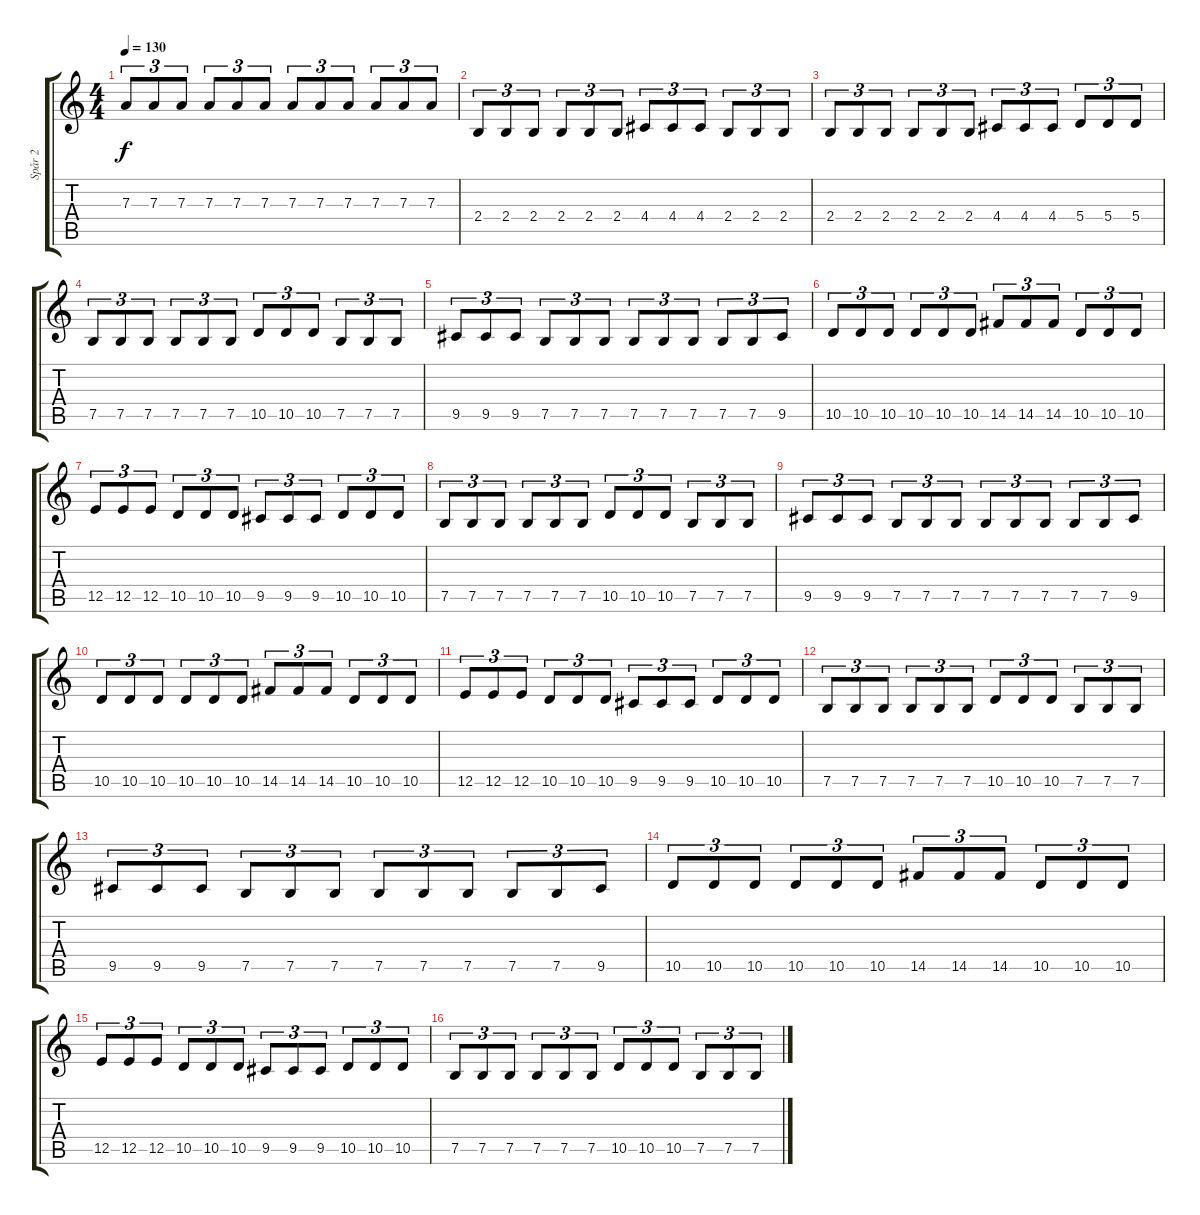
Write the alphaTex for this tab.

\track ("Spår 2" "Spår 2") {instrument distortionguitar}
\staff {score tabs}
\tuning (B3 Gb3 D3 A2 E2 B1) {hide}
\ts (4 4)
\tempo 130
\clef g2
\ks c
7.3.8{tu (3 2) dy f} 7.3.8{tu (3 2)} 7.3.8{tu (3 2)} 7.3.8{tu (3 2)} 7.3.8{tu (3 2)} 7.3.8{tu (3 2)} 7.3.8{tu (3 2)} 7.3.8{tu (3 2)} 7.3.8{tu (3 2)} 7.3.8{tu (3 2)} 7.3.8{tu (3 2)} 7.3.8{tu (3 2)} |
2.4.8{tu (3 2)} 2.4.8{tu (3 2)} 2.4.8{tu (3 2)} 2.4.8{tu (3 2)} 2.4.8{tu (3 2)} 2.4.8{tu (3 2)} 4.4.8{tu (3 2)} 4.4.8{tu (3 2)} 4.4.8{tu (3 2)} 2.4.8{tu (3 2)} 2.4.8{tu (3 2)} 2.4.8{tu (3 2)} |
2.4.8{tu (3 2)} 2.4.8{tu (3 2)} 2.4.8{tu (3 2)} 2.4.8{tu (3 2)} 2.4.8{tu (3 2)} 2.4.8{tu (3 2)} 4.4.8{tu (3 2)} 4.4.8{tu (3 2)} 4.4.8{tu (3 2)} 5.4.8{tu (3 2)} 5.4.8{tu (3 2)} 5.4.8{tu (3 2)} |
7.5.8{tu (3 2)} 7.5.8{tu (3 2)} 7.5.8{tu (3 2)} 7.5.8{tu (3 2)} 7.5.8{tu (3 2)} 7.5.8{tu (3 2)} 10.5.8{tu (3 2)} 10.5.8{tu (3 2)} 10.5.8{tu (3 2)} 7.5.8{tu (3 2)} 7.5.8{tu (3 2)} 7.5.8{tu (3 2)} |
9.5.8{tu (3 2)} 9.5.8{tu (3 2)} 9.5.8{tu (3 2)} 7.5.8{tu (3 2)} 7.5.8{tu (3 2)} 7.5.8{tu (3 2)} 7.5.8{tu (3 2)} 7.5.8{tu (3 2)} 7.5.8{tu (3 2)} 7.5.8{tu (3 2)} 7.5.8{tu (3 2)} 9.5.8{tu (3 2)} |
10.5.8{tu (3 2)} 10.5.8{tu (3 2)} 10.5.8{tu (3 2)} 10.5.8{tu (3 2)} 10.5.8{tu (3 2)} 10.5.8{tu (3 2)} 14.5.8{tu (3 2)} 14.5.8{tu (3 2)} 14.5.8{tu (3 2)} 10.5.8{tu (3 2)} 10.5.8{tu (3 2)} 10.5.8{tu (3 2)} |
12.5.8{tu (3 2)} 12.5.8{tu (3 2)} 12.5.8{tu (3 2)} 10.5.8{tu (3 2)} 10.5.8{tu (3 2)} 10.5.8{tu (3 2)} 9.5.8{tu (3 2)} 9.5.8{tu (3 2)} 9.5.8{tu (3 2)} 10.5.8{tu (3 2)} 10.5.8{tu (3 2)} 10.5.8{tu (3 2)} |
7.5.8{tu (3 2)} 7.5.8{tu (3 2)} 7.5.8{tu (3 2)} 7.5.8{tu (3 2)} 7.5.8{tu (3 2)} 7.5.8{tu (3 2)} 10.5.8{tu (3 2)} 10.5.8{tu (3 2)} 10.5.8{tu (3 2)} 7.5.8{tu (3 2)} 7.5.8{tu (3 2)} 7.5.8{tu (3 2)} |
9.5.8{tu (3 2)} 9.5.8{tu (3 2)} 9.5.8{tu (3 2)} 7.5.8{tu (3 2)} 7.5.8{tu (3 2)} 7.5.8{tu (3 2)} 7.5.8{tu (3 2)} 7.5.8{tu (3 2)} 7.5.8{tu (3 2)} 7.5.8{tu (3 2)} 7.5.8{tu (3 2)} 9.5.8{tu (3 2)} |
10.5.8{tu (3 2)} 10.5.8{tu (3 2)} 10.5.8{tu (3 2)} 10.5.8{tu (3 2)} 10.5.8{tu (3 2)} 10.5.8{tu (3 2)} 14.5.8{tu (3 2)} 14.5.8{tu (3 2)} 14.5.8{tu (3 2)} 10.5.8{tu (3 2)} 10.5.8{tu (3 2)} 10.5.8{tu (3 2)} |
12.5.8{tu (3 2)} 12.5.8{tu (3 2)} 12.5.8{tu (3 2)} 10.5.8{tu (3 2)} 10.5.8{tu (3 2)} 10.5.8{tu (3 2)} 9.5.8{tu (3 2)} 9.5.8{tu (3 2)} 9.5.8{tu (3 2)} 10.5.8{tu (3 2)} 10.5.8{tu (3 2)} 10.5.8{tu (3 2)} |
7.5.8{tu (3 2)} 7.5.8{tu (3 2)} 7.5.8{tu (3 2)} 7.5.8{tu (3 2)} 7.5.8{tu (3 2)} 7.5.8{tu (3 2)} 10.5.8{tu (3 2)} 10.5.8{tu (3 2)} 10.5.8{tu (3 2)} 7.5.8{tu (3 2)} 7.5.8{tu (3 2)} 7.5.8{tu (3 2)} |
9.5.8{tu (3 2)} 9.5.8{tu (3 2)} 9.5.8{tu (3 2)} 7.5.8{tu (3 2)} 7.5.8{tu (3 2)} 7.5.8{tu (3 2)} 7.5.8{tu (3 2)} 7.5.8{tu (3 2)} 7.5.8{tu (3 2)} 7.5.8{tu (3 2)} 7.5.8{tu (3 2)} 9.5.8{tu (3 2)} |
10.5.8{tu (3 2)} 10.5.8{tu (3 2)} 10.5.8{tu (3 2)} 10.5.8{tu (3 2)} 10.5.8{tu (3 2)} 10.5.8{tu (3 2)} 14.5.8{tu (3 2)} 14.5.8{tu (3 2)} 14.5.8{tu (3 2)} 10.5.8{tu (3 2)} 10.5.8{tu (3 2)} 10.5.8{tu (3 2)} |
12.5.8{tu (3 2)} 12.5.8{tu (3 2)} 12.5.8{tu (3 2)} 10.5.8{tu (3 2)} 10.5.8{tu (3 2)} 10.5.8{tu (3 2)} 9.5.8{tu (3 2)} 9.5.8{tu (3 2)} 9.5.8{tu (3 2)} 10.5.8{tu (3 2)} 10.5.8{tu (3 2)} 10.5.8{tu (3 2)} |
7.5.8{tu (3 2)} 7.5.8{tu (3 2)} 7.5.8{tu (3 2)} 7.5.8{tu (3 2)} 7.5.8{tu (3 2)} 7.5.8{tu (3 2)} 10.5.8{tu (3 2)} 10.5.8{tu (3 2)} 10.5.8{tu (3 2)} 7.5.8{tu (3 2)} 7.5.8{tu (3 2)} 7.5.8{tu (3 2)}
